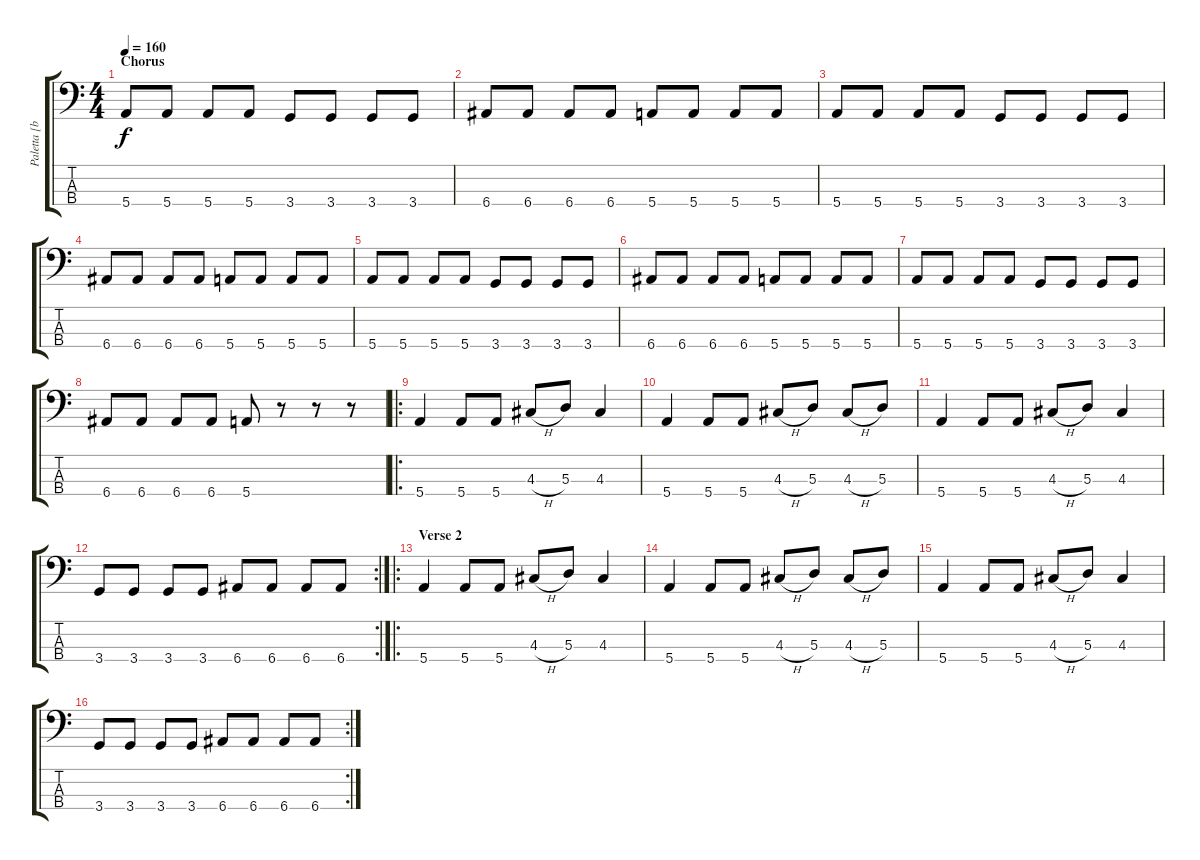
\track ("Paletta [bass]" "Paletta [b") {instrument electricbassfinger}
\staff {score tabs}
\tuning (G2 D2 A1 E1) {hide}
\ts (4 4)
\section ("" "Chorus")
\tempo 160
\clef f4
\ks c
5.4.8{dy f} 5.4.8 5.4.8 5.4.8 3.4.8 3.4.8 3.4.8 3.4.8 |
6.4.8 6.4.8 6.4.8 6.4.8 5.4.8 5.4.8 5.4.8 5.4.8 |
5.4.8 5.4.8 5.4.8 5.4.8 3.4.8 3.4.8 3.4.8 3.4.8 |
6.4.8 6.4.8 6.4.8 6.4.8 5.4.8 5.4.8 5.4.8 5.4.8 |
5.4.8 5.4.8 5.4.8 5.4.8 3.4.8 3.4.8 3.4.8 3.4.8 |
6.4.8 6.4.8 6.4.8 6.4.8 5.4.8 5.4.8 5.4.8 5.4.8 |
5.4.8 5.4.8 5.4.8 5.4.8 3.4.8 3.4.8 3.4.8 3.4.8 |
6.4.8 6.4.8 6.4.8 6.4.8 5.4.8 r.8 r.8 r.8 |
\ro
5.4.4 5.4.8 5.4.8 4.3{h}.8 5.3.8 4.3.4 |
5.4.4 5.4.8 5.4.8 4.3{h}.8 5.3.8 4.3{h}.8 5.3.8 |
5.4.4 5.4.8 5.4.8 4.3{h}.8 5.3.8 4.3.4 |
\rc 2
3.4.8 3.4.8 3.4.8 3.4.8 6.4.8 6.4.8 6.4.8 6.4.8 |
\ro
\section ("" "Verse 2")
5.4.4 5.4.8 5.4.8 4.3{h}.8 5.3.8 4.3.4 |
5.4.4 5.4.8 5.4.8 4.3{h}.8 5.3.8 4.3{h}.8 5.3.8 |
5.4.4 5.4.8 5.4.8 4.3{h}.8 5.3.8 4.3.4 |
\rc 2
3.4.8 3.4.8 3.4.8 3.4.8 6.4.8 6.4.8 6.4.8 6.4.8
